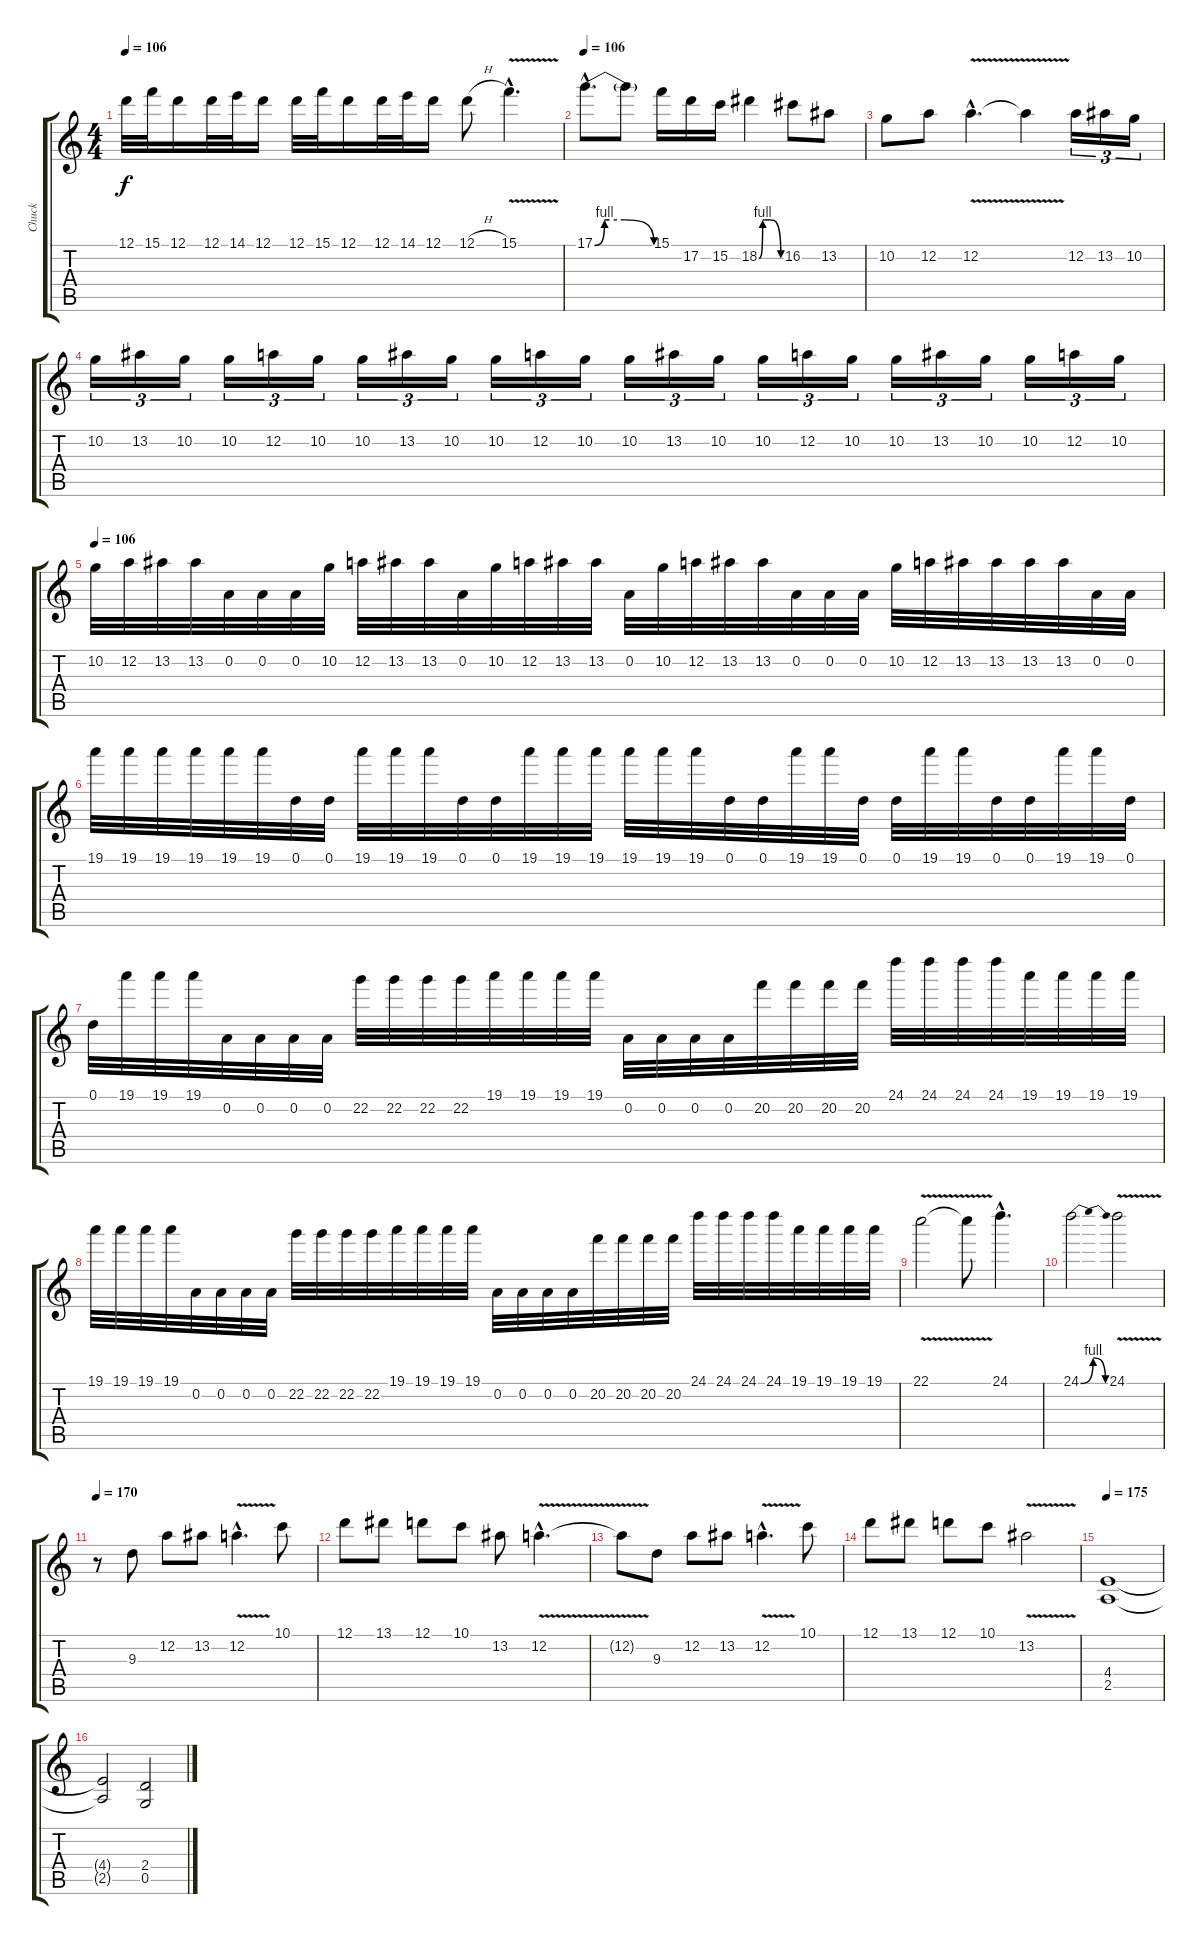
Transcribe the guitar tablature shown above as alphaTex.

\track ("Chuck" "Chuck") {instrument distortionguitar}
\staff {score tabs}
\tuning (D4 A3 F3 C3 G2 D2) {hide}
\ts (4 4)
\tempo 106
\clef g2
\ks c
12.1.32{dy f} 15.1.32 12.1.16 12.1.32 14.1.32 12.1.16 12.1.32 15.1.32 12.1.16 12.1.32 14.1.32 12.1.16 12.1{h}.8 15.1{v hac}.4{d} |
\tempo 106
17.1{be (custom 0 0 10 4 15 4 30 4 60 0) hac}.8{d} 17.1{t}.8 15.1.16 17.2.16 15.2.16 18.2{be (custom 0 0 10 4 15 4 30 4 60 0)}.4 16.2.8 13.2.8 |
10.2.8 12.2.8 12.2{v hac}.4{d} 12.2{v t}.4 12.2.16{tu (3 2)} 13.2.16{tu (3 2)} 10.2.16{tu (3 2)} |
10.2.16{tu (3 2)} 13.2.16{tu (3 2)} 10.2.16{tu (3 2)} 10.2.16{tu (3 2)} 12.2.16{tu (3 2)} 10.2.16{tu (3 2)} 10.2.16{tu (3 2)} 13.2.16{tu (3 2)} 10.2.16{tu (3 2)} 10.2.16{tu (3 2)} 12.2.16{tu (3 2)} 10.2.16{tu (3 2)} 10.2.16{tu (3 2)} 13.2.16{tu (3 2)} 10.2.16{tu (3 2)} 10.2.16{tu (3 2)} 12.2.16{tu (3 2)} 10.2.16{tu (3 2)} 10.2.16{tu (3 2)} 13.2.16{tu (3 2)} 10.2.16{tu (3 2)} 10.2.16{tu (3 2)} 12.2.16{tu (3 2)} 10.2.16{tu (3 2)} |
\tempo 106
10.2.32 12.2.32 13.2.32 13.2.32 0.2.32 0.2.32 0.2.32 10.2.32 12.2.32 13.2.32 13.2.32 0.2.32 10.2.32 12.2.32 13.2.32 13.2.32 0.2.32 10.2.32 12.2.32 13.2.32 13.2.32 0.2.32 0.2.32 0.2.32 10.2.32 12.2.32 13.2.32 13.2.32 13.2.32 13.2.32 0.2.32 0.2.32 |
19.1.32 19.1.32 19.1.32 19.1.32 19.1.32 19.1.32 0.1.32 0.1.32 19.1.32 19.1.32 19.1.32 0.1.32 0.1.32 19.1.32 19.1.32 19.1.32 19.1.32 19.1.32 19.1.32 0.1.32 0.1.32 19.1.32 19.1.32 0.1.32 0.1.32 19.1.32 19.1.32 0.1.32 0.1.32 19.1.32 19.1.32 0.1.32 |
0.1.32 19.1.32 19.1.32 19.1.32 0.2.32 0.2.32 0.2.32 0.2.32 22.2.32 22.2.32 22.2.32 22.2.32 19.1.32 19.1.32 19.1.32 19.1.32 0.2.32 0.2.32 0.2.32 0.2.32 20.2.32 20.2.32 20.2.32 20.2.32 24.1.32 24.1.32 24.1.32 24.1.32 19.1.32 19.1.32 19.1.32 19.1.32 |
19.1.32 19.1.32 19.1.32 19.1.32 0.2.32 0.2.32 0.2.32 0.2.32 22.2.32 22.2.32 22.2.32 22.2.32 19.1.32 19.1.32 19.1.32 19.1.32 0.2.32 0.2.32 0.2.32 0.2.32 20.2.32 20.2.32 20.2.32 20.2.32 24.1.32 24.1.32 24.1.32 24.1.32 19.1.32 19.1.32 19.1.32 19.1.32 |
22.1{v}.2 22.1{t}.8 24.1{hac}.4{d} |
24.1{be (bendrelease 0 0 15 4 30 4 60 0)}.2 24.1{v}.2 |
\tempo 170
r.8 9.3.8 12.2.8 13.2.8 12.2{v hac}.4{d} 10.1.8 |
12.1.8 13.1.8 12.1.8 10.1.8 13.2.8 12.2{v hac}.4{d} |
12.2{v t}.8 9.3.8 12.2.8 13.2.8 12.2{v hac}.4{d} 10.1.8 |
12.1.8 13.1.8 12.1.8 10.1.8 13.2{v}.2 |
\tempo 175
(4.4 2.5).1 |
(4.4{t} 2.5{t}).2 (2.4 0.5).2
